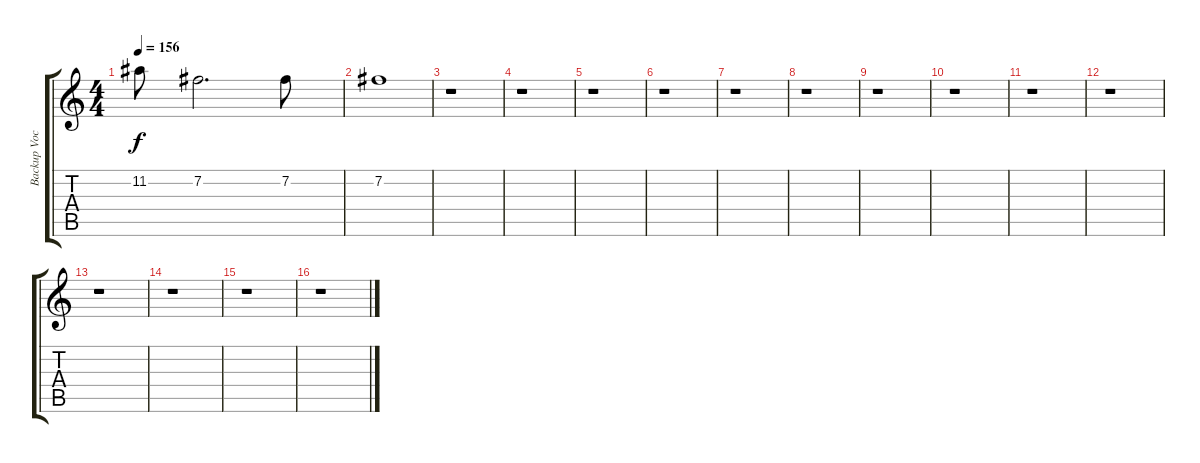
\track ("Backup Vocals" "Backup Voc") {instrument acousticguitarsteel}
\staff {score tabs}
\tuning (E4 B3 G3 D3 A2 E2) {hide}
\ts (4 4)
\tempo 156
\clef g2
\ks c
11.2{t}.8{dy f} 7.2.2{d} 7.2.8 |
7.2.1 |
r.1 |
r.1 |
r.1 |
r.1 |
r.1 |
r.1 |
r.1 |
r.1 |
r.1 |
r.1 |
r.1 |
r.1 |
r.1 |
r.1
